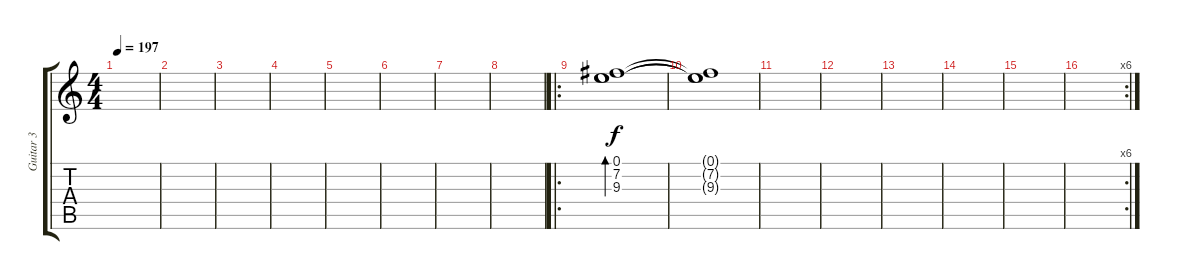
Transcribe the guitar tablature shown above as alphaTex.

\track ("Guitar 3" "Guitar 3") {instrument overdrivenguitar}
\staff {score tabs}
\tuning (E4 B3 G3 D3 A2 E2) {hide}
\ts (4 4)
\tempo 197
\clef g2
\ks c
|
|
|
|
|
|
|
|
\ro
(0.1 7.2 9.3).1{bd 480} |
(0.1{t} 7.2{t} 9.3{t}).1 |
|
|
|
|
|
\rc 6
